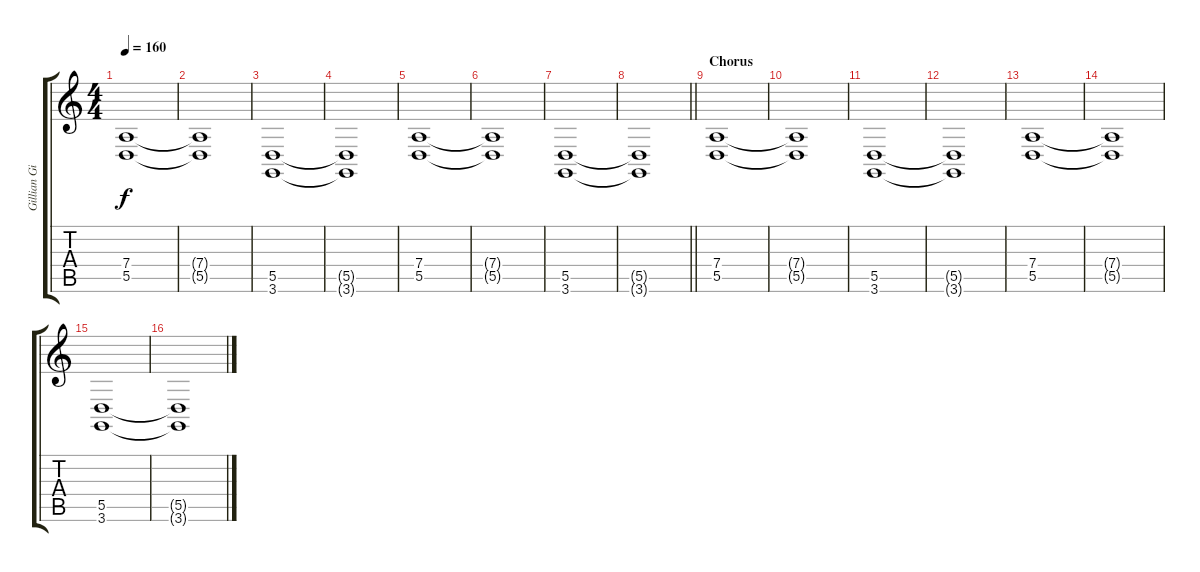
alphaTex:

\track ("Gillian Gilbert" "Gillian Gi") {instrument synthstrings1}
\staff {score tabs}
\tuning (E4 B3 G3 D3 A2 E2) {hide}
\ts (4 4)
\tempo 160
\clef g2
\ks c
(7.4 5.5).1{dy f} |
(7.4{t} 5.5{t}).1 |
(5.5 3.6).1 |
(5.5{t} 3.6{t}).1 |
(7.4 5.5).1 |
(7.4{t} 5.5{t}).1 |
(5.5 3.6).1 |
\barLineRight lightlight
(5.5{t} 3.6{t}).1 |
\section ("" "Chorus")
(7.4 5.5).1 |
(7.4{t} 5.5{t}).1 |
(5.5 3.6).1 |
(5.5{t} 3.6{t}).1 |
(7.4 5.5).1 |
(7.4{t} 5.5{t}).1 |
(5.5 3.6).1 |
(5.5{t} 3.6{t}).1
